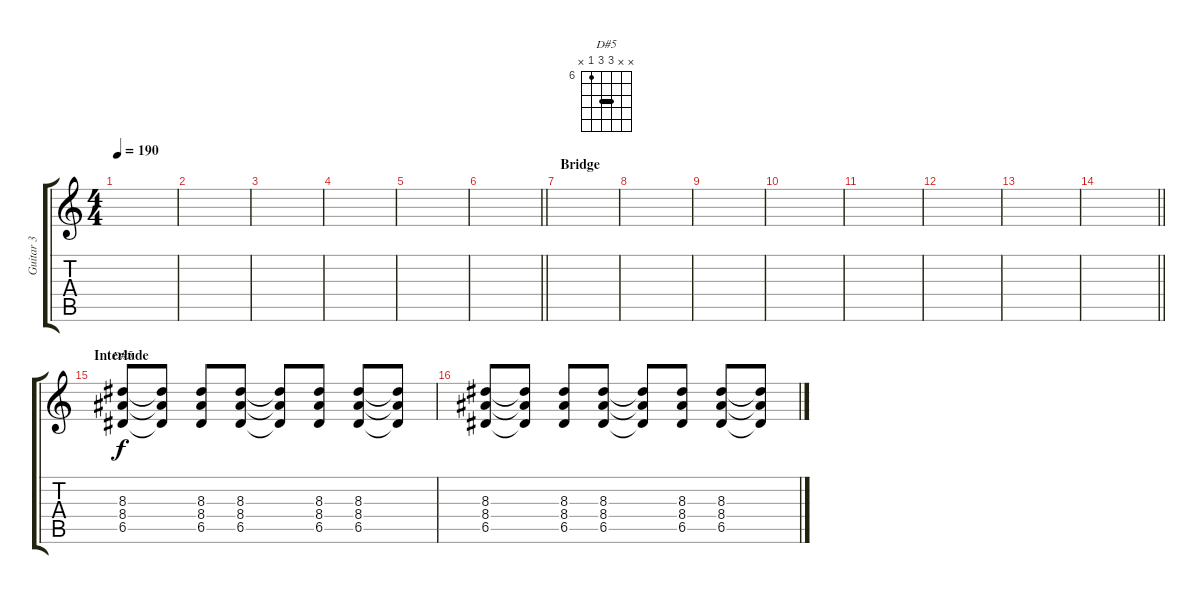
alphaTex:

\track ("Guitar 3" "Guitar 3") {instrument overdrivenguitar}
\staff {score tabs}
\tuning (E4 B3 G3 D3 A2 E2) {hide}
\chord ("D#5" x x 8 8 6 x) {firstfret 6 barre 8}
\ts (4 4)
\tempo 190
\clef g2
\ks c
|
|
|
|
|
\barLineRight lightlight
|
\section ("" "Bridge")
|
|
|
|
|
|
|
\barLineRight lightlight
|
\section ("" "Interlude")
(8.3 8.4 6.5).8{ch "D#5"} (8.3{t} 8.4{t} 6.5{t}).8 (8.3 8.4 6.5).8 (8.3 8.4 6.5).8 (8.3{t} 8.4{t} 6.5{t}).8 (8.3 8.4 6.5).8 (8.3 8.4 6.5).8 (8.3{t} 8.4{t} 6.5{t}).8 |
(8.3 8.4 6.5).8 (8.3{t} 8.4{t} 6.5{t}).8 (8.3 8.4 6.5).8 (8.3 8.4 6.5).8 (8.3{t} 8.4{t} 6.5{t}).8 (8.3 8.4 6.5).8 (8.3 8.4 6.5).8 (8.3{t} 8.4{t} 6.5{t}).8
